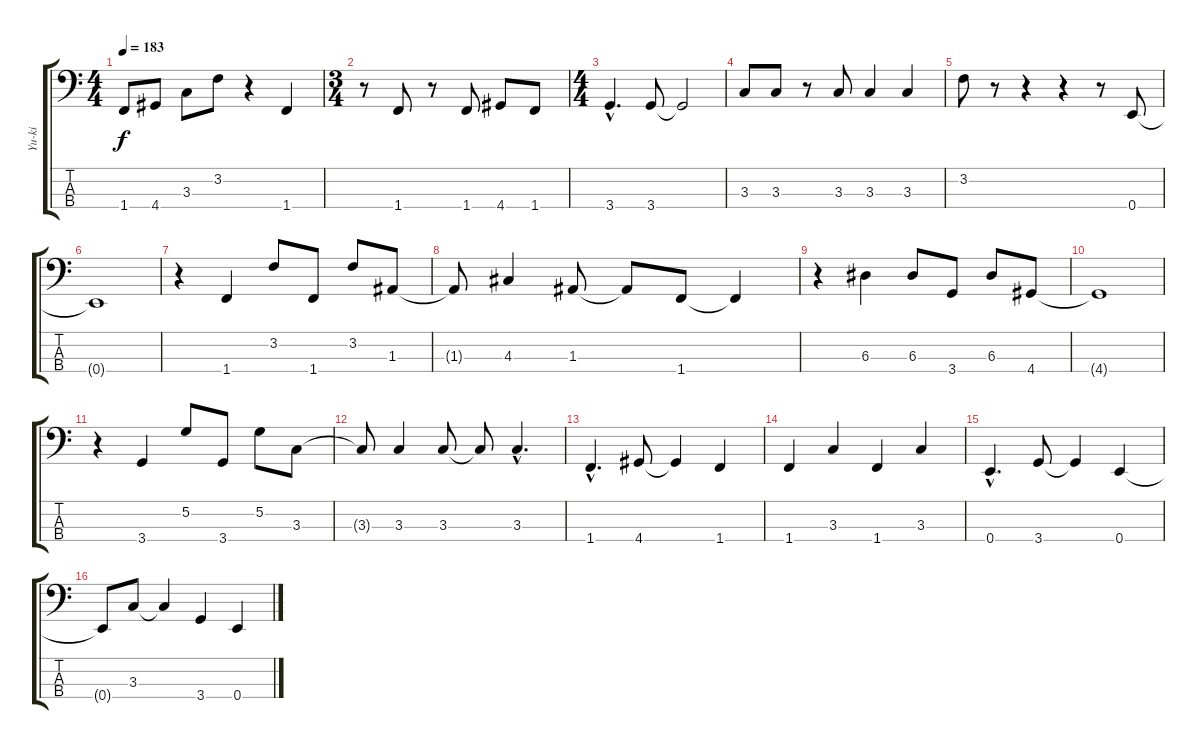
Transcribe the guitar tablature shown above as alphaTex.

\track ("Yu-ki" "Yu-ki") {instrument electricbasspick}
\staff {score tabs}
\tuning (G2 D2 A1 E1) {hide}
\ts (4 4)
\tempo 183
\clef f4
\ks c
1.4.8{dy f} 4.4.8 3.3.8 3.2.8 r.4 1.4.4 |
\ts (3 4)
r.8 1.4.8 r.8 1.4.8 4.4.8 1.4.8 |
\ts (4 4)
3.4{hac}.4{d} 3.4.8 3.4{t}.2 |
3.3.8 3.3.8 r.8 3.3.8 3.3.4 3.3.4 |
3.2.8 r.8 r.4 r.4 r.8 0.4.8 |
0.4{t}.1 |
r.4 1.4.4 3.2.8 1.4.8 3.2.8 1.3.8 |
1.3{t}.8 4.3.4 1.3.8 1.3{t}.8 1.4.8 1.4{t}.4 |
r.4 6.3.4 6.3.8 3.4.8 6.3.8 4.4.8 |
4.4{t}.1 |
r.4 3.4.4 5.2.8 3.4.8 5.2.8 3.3.8 |
3.3{t}.8 3.3.4 3.3.8 3.3{t}.8 3.3{hac}.4{d} |
1.4{hac}.4{d} 4.4.8 4.4{t}.4 1.4.4 |
1.4.4 3.3.4 1.4.4 3.3.4 |
0.4{hac}.4{d} 3.4.8 3.4{t}.4 0.4.4 |
0.4{t}.8 3.3.8 3.3{t}.4 3.4.4 0.4.4
